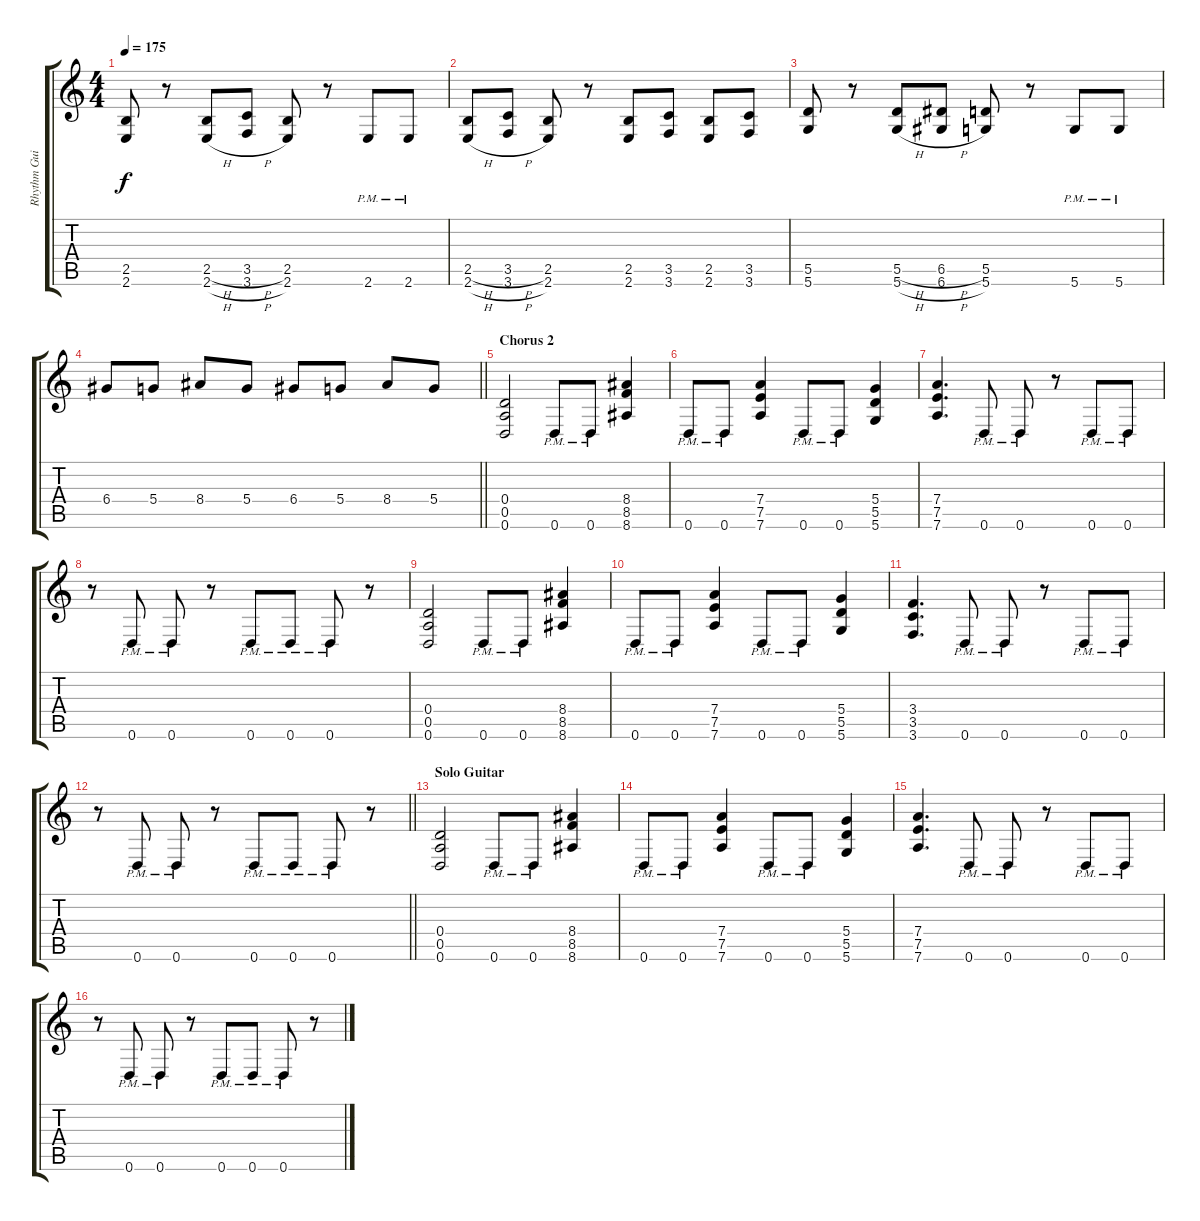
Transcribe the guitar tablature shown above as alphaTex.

\track ("Rhythm Guitar" "Rhythm Gui") {instrument overdrivenguitar}
\staff {score tabs}
\tuning (E4 B3 G3 D3 A2 D2) {hide}
\ts (4 4)
\tempo 175
\clef g2
\ks c
(2.5 2.6).8{dy f} r.8 (2.5{h} 2.6{h}).8 (3.5{h} 3.6{h}).8 (2.5 2.6).8 r.8 2.6{pm}.8 2.6{pm}.8 |
(2.5{h} 2.6{h}).8 (3.5{h} 3.6{h}).8 (2.5 2.6).8 r.8 (2.5 2.6).8 (3.5 3.6).8 (2.5 2.6).8 (3.5 3.6).8 |
(5.5 5.6).8 r.8 (5.5{h} 5.6{h}).8 (6.5{h} 6.6{h}).8 (5.5 5.6).8 r.8 5.6{pm}.8 5.6{pm}.8 |
\barLineRight lightlight
6.4.8 5.4.8 8.4.8 5.4.8 6.4.8 5.4.8 8.4.8 5.4.8 |
\section ("" "Chorus 2")
(0.4 0.5 0.6).2 0.6{pm}.8 0.6{pm}.8 (8.4 8.5 8.6).4 |
0.6{pm}.8 0.6{pm}.8 (7.4 7.5 7.6).4 0.6{pm}.8 0.6{pm}.8 (5.4 5.5 5.6).4 |
(7.4 7.5 7.6).4{d} 0.6{pm}.8 0.6{pm}.8 r.8 0.6{pm}.8 0.6{pm}.8 |
r.8 0.6{pm}.8 0.6{pm}.8 r.8 0.6{pm}.8 0.6{pm}.8 0.6{pm}.8 r.8 |
(0.4 0.5 0.6).2 0.6{pm}.8 0.6{pm}.8 (8.4 8.5 8.6).4 |
0.6{pm}.8 0.6{pm}.8 (7.4 7.5 7.6).4 0.6{pm}.8 0.6{pm}.8 (5.4 5.5 5.6).4 |
(3.4 3.5 3.6).4{d} 0.6{pm}.8 0.6{pm}.8 r.8 0.6{pm}.8 0.6{pm}.8 |
\barLineRight lightlight
r.8 0.6{pm}.8 0.6{pm}.8 r.8 0.6{pm}.8 0.6{pm}.8 0.6{pm}.8 r.8 |
\section ("" "Solo Guitar")
(0.4 0.5 0.6).2 0.6{pm}.8 0.6{pm}.8 (8.4 8.5 8.6).4 |
0.6{pm}.8 0.6{pm}.8 (7.4 7.5 7.6).4 0.6{pm}.8 0.6{pm}.8 (5.4 5.5 5.6).4 |
(7.4 7.5 7.6).4{d} 0.6{pm}.8 0.6{pm}.8 r.8 0.6{pm}.8 0.6{pm}.8 |
r.8 0.6{pm}.8 0.6{pm}.8 r.8 0.6{pm}.8 0.6{pm}.8 0.6{pm}.8 r.8
